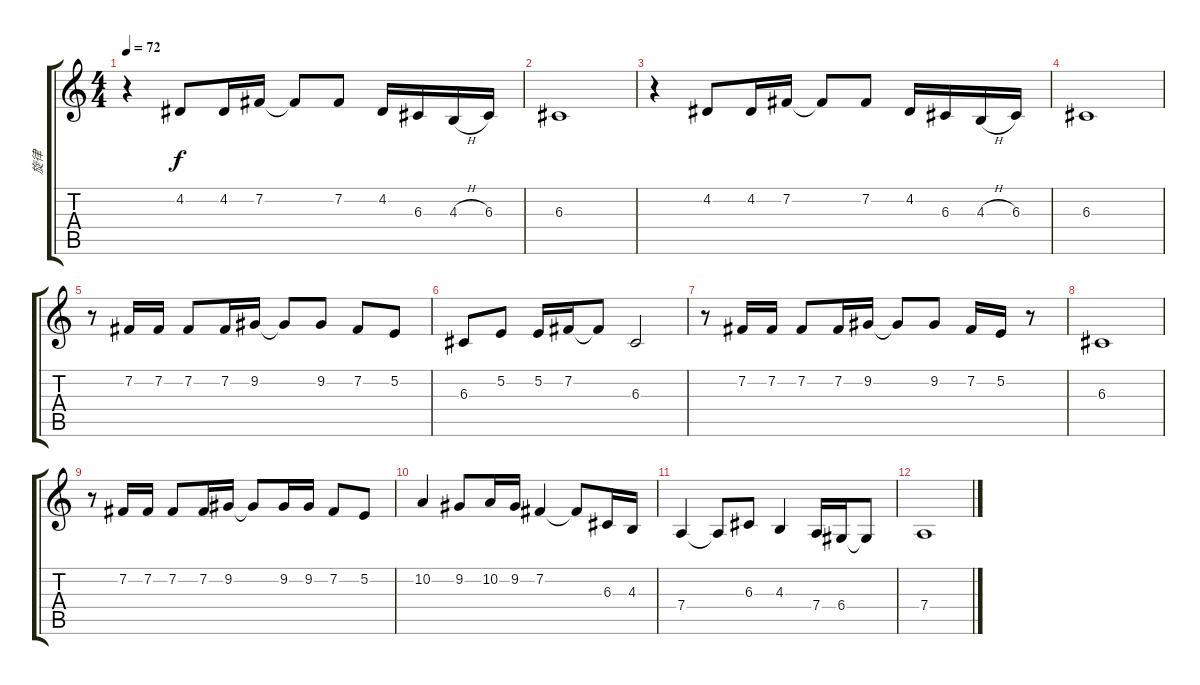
\track ("旋律" "旋律") {instrument churchorgan}
\staff {score tabs}
\tuning (E4 B3 G3 D3 A2 E2) {hide}
\ts (4 4)
\tempo 72
\clef g2
\ks c
r.4{dy f} 4.2.8 4.2.16 7.2.16 7.2{t}.8 7.2.8 4.2.16 6.3.16 4.3{h}.16 6.3.16 |
6.3.1 |
r.4 4.2.8 4.2.16 7.2.16 7.2{t}.8 7.2.8 4.2.16 6.3.16 4.3{h}.16 6.3.16 |
6.3.1 |
r.8 7.2.16 7.2.16 7.2.8 7.2.16 9.2.16 9.2{t}.8 9.2.8 7.2.8 5.2.8 |
6.3.8 5.2.8 5.2.16 7.2.16 7.2{t}.8 6.3.2 |
r.8 7.2.16 7.2.16 7.2.8 7.2.16 9.2.16 9.2{t}.8 9.2.8 7.2.16 5.2.16 r.8 |
6.3.1 |
r.8 7.2.16 7.2.16 7.2.8 7.2.16 9.2.16 9.2{t}.8 9.2.16 9.2.16 7.2.8 5.2.8 |
10.2.4 9.2.8 10.2.16 9.2.16 7.2.4 7.2{t}.8 6.3.16 4.3.16 |
7.4.4 7.4{t}.8 6.3.8 4.3.4 7.4.16 6.4.16 6.4{t}.8 |
7.4.1
